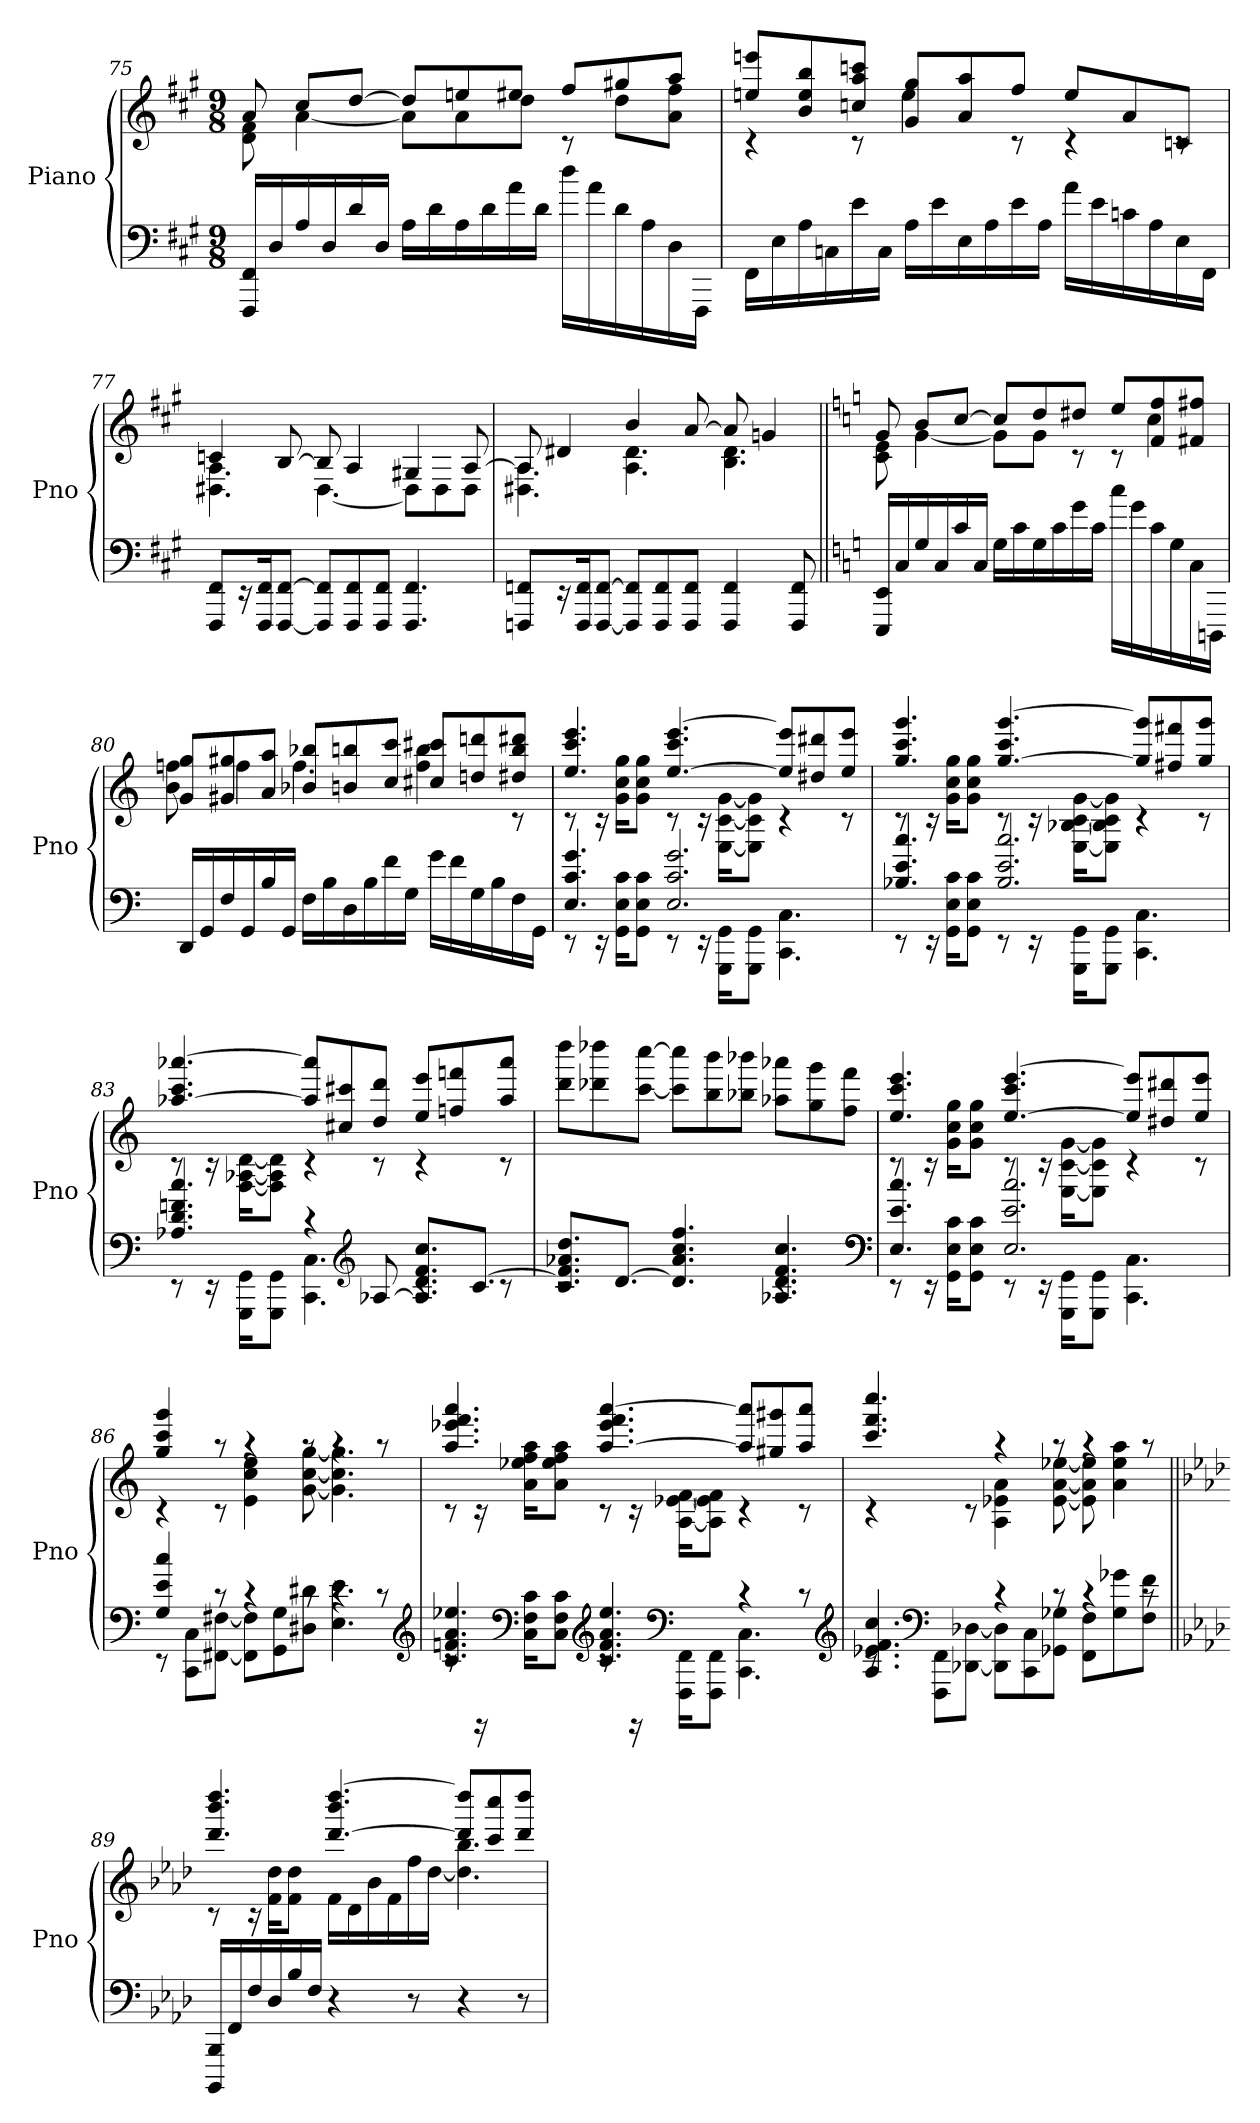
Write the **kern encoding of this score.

**kern	**kern
*part1	*part1
*staff2	*staff1
*I"Piano	*
*I'Pno	*
*clefF4	*clefG2
*k[f#c#g#]	*k[f#c#g#]
*M9/8	*M9/8
=75	=75
*	*^
16FFF# 16FF#LL	8a	8d 8f#
16D	.	.
16A	8cc#L	[4a
16D	.	.
16d	[8ddJ	.
16DJJ	.	.
16ALL	8ddL]	8aL]
16d	.	.
16A	8een	8a
16d	.	.
16a	8ee#XJ	8ddJ
16dJJ	.	.
16ddLL	8ff#L	8rc
16a	.	.
16d	8gg#X	8ddL
16A	.	.
16D	8aaJ	8a 8ff#J
16FFF#JJ	.	.
=76	=76	=76
16FF#LL	8een 8eeenL	4rc
16E	.	.
16A	8b 8ee 8bb	.
16Cn	.	.
16e	8ccn 8aa 8cccnJ	8rc
16CJJ	.	.
16ALL	8g# 8gg#L	4ee
16e	.	.
16E	8a 8aa	.
16A	.	.
16e	8ff#J	8rc
16AJJ	.	.
16aLL	8eeL	4rc
16e	.	.
16cn	8a	.
16A	.	.
16E	8cnJ	8rc
16FF#JJ	.	.
=77	=77	=77
8FFF# 8FF#L	4cn	4.D#X 4.A
16r	.	.
16FFF# 16FF#K	.	.
[8FFF# [8FF#J	[8B	.
8FFF#] 8FF#]L	8B]	[4.D#
8FFF# 8FF#	4A	.
8FFF# 8FF#J	.	.
4.FFF# 4.FF#	4G#X	8D#L]
.	.	8D#
.	[8A	8D#J
=78	=78	=78
8FFFn 8FFnL	8A]	4.D#X 4.A
16r	4d#X	.
16FFF 16FFK	.	.
[8FFF [8FFJ	.	.
8FFF] 8FF]L	4b	4.A 4.d#
8FFF 8FF	.	.
8FFF 8FFJ	[8a	.
4FFF 4FF	8a]	4.B 4.d#
.	4gn	.
8FFF 8FF	.	.
=79||	=79||	=79||
*k[]	*k[]	*
16EEE 16EELL	8g	8c 8e
16C	.	.
16G	8bL	[4g
16C	.	.
16c	[8ccJ	.
16CJJ	.	.
16GLL	8ccL]	8gL]
16c	.	.
16G	8dd	8gJ
16c	.	.
16g	8dd#XJ	8rc
16cJJ	.	.
16ccLL	8eeL	8rc
16g	.	.
16c	8f 8ff	4cc
16G	.	.
16C	8f#X 8ff#XJ	.
16DDDnJJ	.	.
=80	=80	=80
16DDLL	8g 8ggL	8b 8ffn
16GG	.	.
16F	8g#X 8gg#X	4ff
16GG	.	.
16B	8a 8aaJ	.
16GGJJ	.	.
16FLL	8b-X 8bb-XL	4.ff
16B	.	.
16D	8bn 8bbn	.
16B	.	.
16f	8cc 8cccJ	.
16GJJ	.	.
16gLL	8cc#X 8ccc#XL	4ff 4bb
16f	.	.
16G	8ddn 8dddn	.
16B	.	.
16F	8dd#X 8bb 8ddd#XJ	8rc
16GGJJ	.	.
=81	=81	=81
*^	*	*
4.E 4.c 4.g	8rEE	4.ee 4.ccc 4.eee	8rc
.	16rEE	.	16rc
.	16GG 16E 16cKL	.	16g 16cc 16ggKL
.	8GG 8E 8cJ	.	8g 8cc 8ggJ
2.E 2.c 2.g	8rEE	[4.ee 4.ccc [4.eee	8rc
.	16rEE	.	16rc
.	16GGG 16GGKL	.	[16E [16c [16gKL
.	8GGG 8GGJ	.	8E] 8c] 8g]J
.	4.CC 4.C	8ee] 8eee]L	4rc
.	.	8dd#X 8ddd#X	.
.	.	8ee 8eeeJ	8rc
=82	=82	=82	=82
4.B-X 4.e 4.cc	8rEE	4.gg 4.ccc 4.ggg	8rc
.	16rEE	.	16rc
.	16GG 16E 16cKL	.	16g 16cc 16ggKL
.	8GG 8E 8cJ	.	8g 8cc 8ggJ
2.B- 2.e 2.cc	8rEE	[4.gg 4.ccc [4.ggg	8rc
.	16rEE	.	16rc
.	16GGG 16GGKL	.	[16E [16B-X [16c [16gKL
.	8GGG 8GGJ	.	8E] 8B-] 8c] 8g]J
.	4.CC 4.C	8gg] 8ggg]L	4rc
.	.	8ff#X 8fff#X	.
.	.	8gg 8gggJ	8rc
=83	=83	=83	=83
4.A-X 4.d 4.fn 4.cc	8rEE	[4.aa-X 4.ccc [4.aaa-X	8rc
.	16rEE	.	16rc
.	16GGG 16GGKL	.	[16F [16A-X [16dKL
.	8GGG 8GGJ	.	8F] 8A-] 8d]J
4rc	4.CC 4.C	8aa-] 8aaa-]L	4rc
.	.	8cc#X 8ccc#X	.
*clefG2	*	*	*
[8A-X	.	8dd 8dddJ	8rc
8.A-] 8.d 8.f 8.ccL	4rc	8ee 8eeeL	4rc
.	.	8ffn 8fffn	.
[8.cJ	.	.	.
.	8rc	8aa- 8aaa-J	8rc
*	*	*v	*v
=84	=84	=84
8.c] 8.f 8.a-X 8.ddL	2.rc	8ddd 8ddddL
.	.	8ddd-X 8dddd-X
[8.dJ	.	.
.	.	[8ccc [8ccccJ
4.d] 4.a- 4.cc 4.ff	.	8ccc] 8cccc]L
.	.	8bb 8bbb
.	.	8bb-X 8bbb-XJ
4.A-X 4.d 4.f 4.cc	4.rc	8aa-X 8aaa-XL
.	.	8gg 8ggg
.	.	8ff 8fffJ
*clefF4	*	*
=85	=85	=85
*	*	*^
4.E 4.e 4.cc	8rEE	4.ee 4.ccc 4.eee	8rc
.	16rEE	.	16rc
.	16GG 16E 16cKL	.	16g 16cc 16ggKL
.	8GG 8E 8cJ	.	8g 8cc 8ggJ
2.E 2.e 2.cc	8rEE	[4.ee 4.ccc [4.eee	8rc
.	16rEE	.	16rc
.	16GGG 16GGKL	.	[16E [16c [16gKL
.	8GGG 8GGJ	.	8E] 8c] 8g]J
.	4.CC 4.C	8ee] 8eee]L	4rc
.	.	8dd#X 8ddd#X	.
.	.	8ee 8eeeJ	8rc
=86	=86	=86	=86
4G 4e 4cc	8rEE	4gg 4ccc 4ggg	4rc
.	8CC 8CL	.	.
8rc	[8FF#X [8F#XJ	8raa	8rc
4rc	8FF#] 8F#]L	4raa	4e 4cc 4ee
.	8GG 8G	.	.
8rc	8D#X 8d#XJ	8raa	[8g [8cc [8gg
4rc	4.E 4.e	4raa	4.g] 4.cc] 4.gg]
8rc	.	8raa	.
*clefG2	*	*	*
=87	=87	=87	=87
4.c 4.fn 4.a 4.ee-X	8rc	4.aa 4.eee-X 4.fff 4.aaa	8rc
.	16rEE	.	16rc
*clefF4	*	*	*
.	16C 16F 16cKL	.	16a 16ee-X 16ff 16aaKL
.	8C 8F 8cJ	.	8a 8ee- 8ff 8aaJ
*clefG2	*	*	*
4.c 4.f 4.a 4.ee-	8rc	[4.aa 4.eee- 4.fff [4.aaa	8rc
.	16rEE	.	16rc
*clefF4	*	*	*
.	16FFF 16FFKL	.	[16A [16e-X [16fKL
.	8FFF 8FFJ	.	8A] 8e-] 8f]J
4rc	4.CC 4.C	8aa] 8aaa]L	4rc
.	.	8gg#X 8ggg#X	.
8rc	.	8aa 8aaaJ	8rc
*clefG2	*	*	*
=88	=88	=88	=88
4.A 4.e-X 4.f 4.cc	8rc	4.ccc 4.fff 4.cccc	4rc
*clefF4	*	*	*
.	8FFF 8FFL	.	.
.	[8DD-X [8D-XJ	.	8rc
4rc	8DD-] 8D-]L	4raa	4A 4e-X 4a
.	8CC 8C	.	.
8rc	8GG-X 8G-XJ	8raa	[8e- [8a [8ee-X
4rc	8FF 8FL	4raa	8e-] 8a] 8ee-]
.	8G- 8g-X	.	4a 4ee- 4aa
8rc	8F 8fJ	8raa	.
*v	*v	*	*
=89||	=89||	=89||
*k[b-e-a-d-]	*k[b-e-a-d-]	*
16BBBB- 16BBB-LL	4.ddd- 4.bbb- 4.dddd-	8rc
16FF	.	.
16F	.	16rc
16D-	.	16f 16dd-KL
16B-	.	8f 8dd-J
16FJJ	.	.
4r	[4.ddd- 4.bbb- [4.dddd-	16fLL
.	.	16d-
.	.	16b-
.	.	16f
8r	.	16ff
.	.	[16dd-JJ
4r	8ddd-] 8dddd-]L	4.dd-] 4.bb-
.	8ccc 8cccc	.
8r	8ddd- 8dddd-J	.
*	*v	*v
=	=
*-	*-
